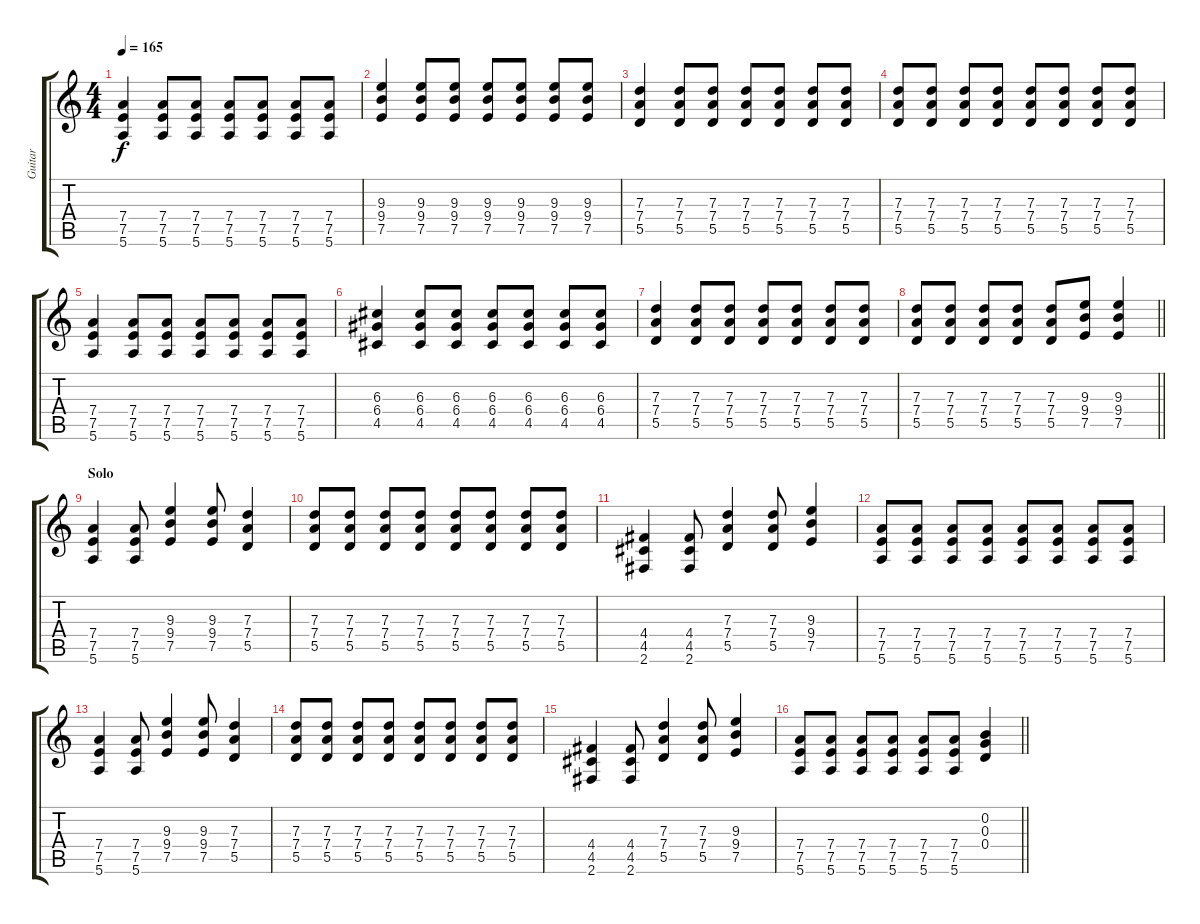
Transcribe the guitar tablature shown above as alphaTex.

\track ("Guitar" "Guitar") {instrument distortionguitar}
\staff {score tabs}
\tuning (E4 B3 G3 D3 A2 E2) {hide}
\ts (4 4)
\tempo 165
\clef g2
\ks c
(7.4 7.5 5.6).4{dy f} (7.4 7.5 5.6).8 (7.4 7.5 5.6).8 (7.4 7.5 5.6).8 (7.4 7.5 5.6).8 (7.4 7.5 5.6).8 (7.4 7.5 5.6).8 |
(9.3 9.4 7.5).4 (9.3 9.4 7.5).8 (9.3 9.4 7.5).8 (9.3 9.4 7.5).8 (9.3 9.4 7.5).8 (9.3 9.4 7.5).8 (9.3 9.4 7.5).8 |
(7.3 7.4 5.5).4 (7.3 7.4 5.5).8 (7.3 7.4 5.5).8 (7.3 7.4 5.5).8 (7.3 7.4 5.5).8 (7.3 7.4 5.5).8 (7.3 7.4 5.5).8 |
(7.3 7.4 5.5).8 (7.3 7.4 5.5).8 (7.3 7.4 5.5).8 (7.3 7.4 5.5).8 (7.3 7.4 5.5).8 (7.3 7.4 5.5).8 (7.3 7.4 5.5).8 (7.3 7.4 5.5).8 |
(7.4 7.5 5.6).4 (7.4 7.5 5.6).8 (7.4 7.5 5.6).8 (7.4 7.5 5.6).8 (7.4 7.5 5.6).8 (7.4 7.5 5.6).8 (7.4 7.5 5.6).8 |
(6.3 6.4 4.5).4 (6.3 6.4 4.5).8 (6.3 6.4 4.5).8 (6.3 6.4 4.5).8 (6.3 6.4 4.5).8 (6.3 6.4 4.5).8 (6.3 6.4 4.5).8 |
(7.3 7.4 5.5).4 (7.3 7.4 5.5).8 (7.3 7.4 5.5).8 (7.3 7.4 5.5).8 (7.3 7.4 5.5).8 (7.3 7.4 5.5).8 (7.3 7.4 5.5).8 |
\barLineRight lightlight
(7.3 7.4 5.5).8 (7.3 7.4 5.5).8 (7.3 7.4 5.5).8 (7.3 7.4 5.5).8 (7.3 7.4 5.5).8 (9.3 9.4 7.5).8 (9.3 9.4 7.5).4 |
\section ("" "Solo")
(7.4 7.5 5.6).4 (7.4 7.5 5.6).8 (9.3 9.4 7.5).4 (9.3 9.4 7.5).8 (7.3 7.4 5.5).4 |
(7.3 7.4 5.5).8 (7.3 7.4 5.5).8 (7.3 7.4 5.5).8 (7.3 7.4 5.5).8 (7.3 7.4 5.5).8 (7.3 7.4 5.5).8 (7.3 7.4 5.5).8 (7.3 7.4 5.5).8 |
(4.4 4.5 2.6).4 (4.4 4.5 2.6).8 (7.3 7.4 5.5).4 (7.3 7.4 5.5).8 (9.3 9.4 7.5).4 |
(7.4 7.5 5.6).8 (7.4 7.5 5.6).8 (7.4 7.5 5.6).8 (7.4 7.5 5.6).8 (7.4 7.5 5.6).8 (7.4 7.5 5.6).8 (7.4 7.5 5.6).8 (7.4 7.5 5.6).8 |
(7.4 7.5 5.6).4 (7.4 7.5 5.6).8 (9.3 9.4 7.5).4 (9.3 9.4 7.5).8 (7.3 7.4 5.5).4 |
(7.3 7.4 5.5).8 (7.3 7.4 5.5).8 (7.3 7.4 5.5).8 (7.3 7.4 5.5).8 (7.3 7.4 5.5).8 (7.3 7.4 5.5).8 (7.3 7.4 5.5).8 (7.3 7.4 5.5).8 |
(4.4 4.5 2.6).4 (4.4 4.5 2.6).8 (7.3 7.4 5.5).4 (7.3 7.4 5.5).8 (9.3 9.4 7.5).4 |
\barLineRight lightlight
(7.4 7.5 5.6).8 (7.4 7.5 5.6).8 (7.4 7.5 5.6).8 (7.4 7.5 5.6).8 (7.4 7.5 5.6).8 (7.4 7.5 5.6).8 (0.2 0.3 0.4).4
